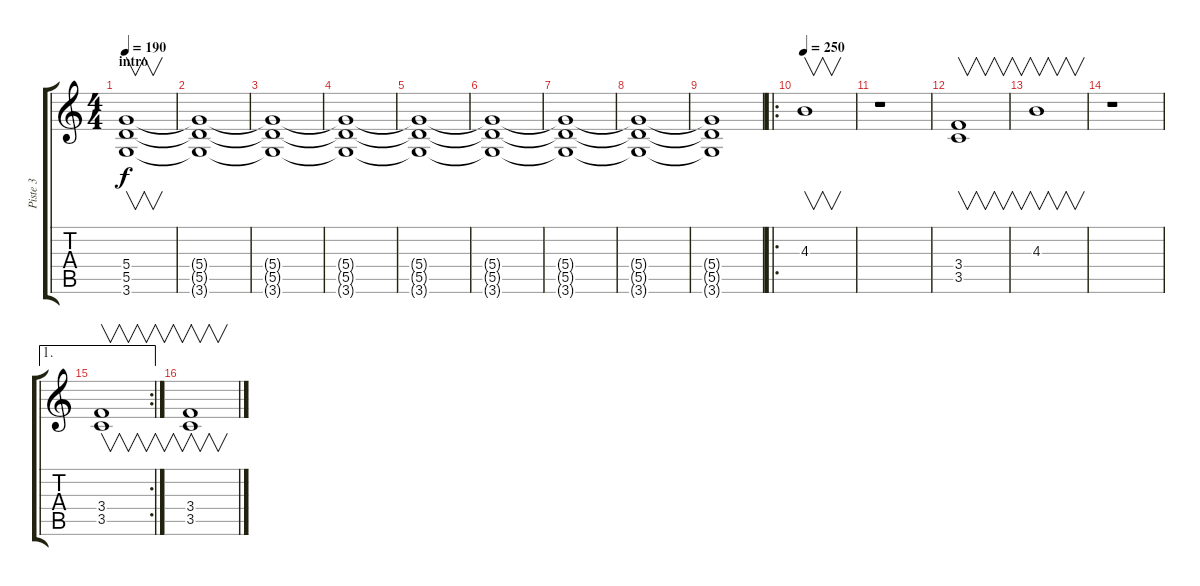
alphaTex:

\track ("Piste 3" "Piste 3") {instrument distortionguitar}
\staff {score tabs}
\tuning (E4 B3 G3 D3 A2 E2) {hide}
\ts (4 4)
\section ("" "intro")
\tempo 190
\tempo 120
\tempo 190
\clef g2
\ks c
(5.4 5.5 3.6).1{v dy f volume 13 instrument fx6goblins} |
(5.4{t} 5.5{t} 3.6{t}).1{balance 0} |
(5.4{t} 5.5{t} 3.6{t}).1{balance 8} |
(5.4{t} 5.5{t} 3.6{t}).1{balance 16} |
(5.4{t} 5.5{t} 3.6{t}).1{balance 8} |
(5.4{t} 5.5{t} 3.6{t}).1{balance 0} |
(5.4{t} 5.5{t} 3.6{t}).1{balance 8} |
(5.4{t} 5.5{t} 3.6{t}).1{balance 16} |
(5.4{t} 5.5{t} 3.6{t}).1{volume 13 balance 8 instrument distortionguitar} |
\ro
\tempo 250
4.3.1{v} |
r.1 |
(3.4 3.5).1{v} |
4.3.1{v} |
r.1 |
\ae 1
\rc 2
(3.4 3.5).1{v} |
(3.4 3.5).1{v}
